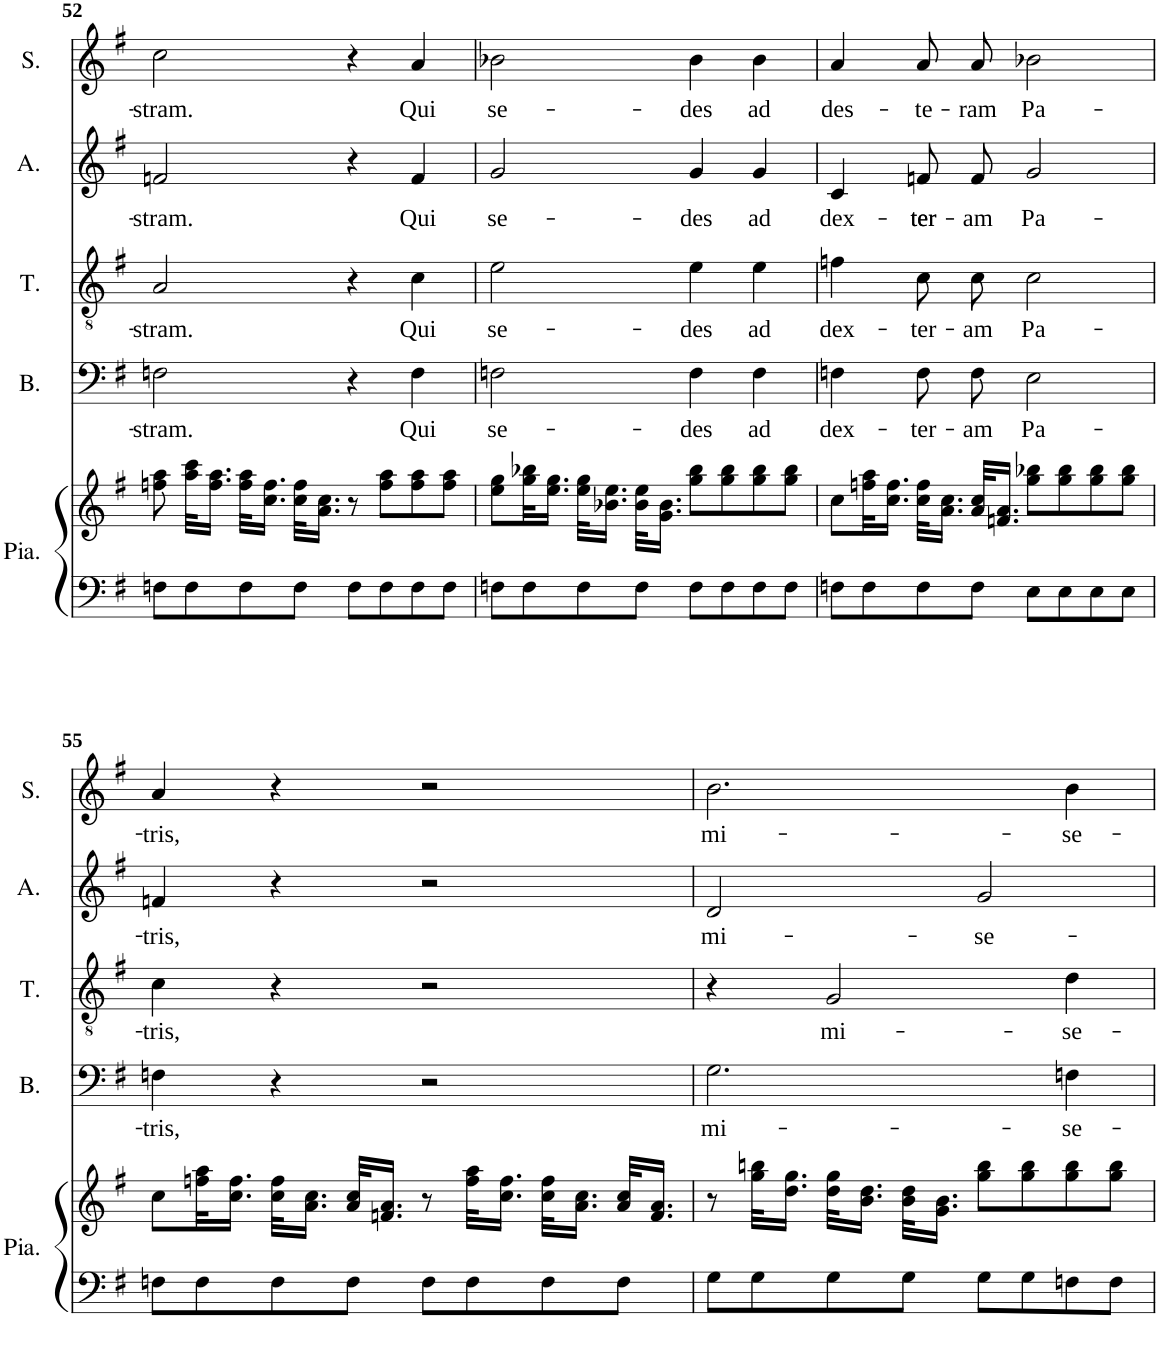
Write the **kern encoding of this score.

**kern	**kern	**kern	**text	**kern	**text	**kern	**text	**kern	**text
*part5	*part5	*part4	*part4	*part3	*part3	*part2	*part2	*part1	*part1
*staff6	*staff5	*staff4	*staff4	*staff3	*staff3	*staff2	*staff2	*staff1	*staff1
*I"Piano	*	*I"Basse	*	*I"Ténor	*	*I"Alto	*	*I"Soprano	*
*I'Pia.	*	*I'B.	*	*I'T.	*	*I'A.	*	*I'S.	*
!!LO:PB:g=z
*clefF4	*clefG2	*clefF4	*	*clefGv2	*	*clefG2	*	*clefG2	*
*k[f#]	*k[f#]	*k[f#]	*	*k[f#]	*	*k[f#]	*	*k[f#]	*
*M4/4	*M4/4	*M4/4	*	*M4/4	*	*M4/4	*	*M4/4	*
=52	=52	=52	=52	=52	=52	=52	=52	=52	=52
!	!	!	!LO:LY:b	!	!LO:LY:b	!	!LO:LY:b	!	!LO:LY:b
8Fn\L	8ffn\ 8aa\	2Fn\	-stram.	2A/	-stram.	2fn/	-stram.	2cc\	-stram.
8F\	32aa\ 32ccc\KLL	.	.	.	.	.	.	.	.
.	16.ff\ 16.aa\JJ	.	.	.	.	.	.	.	.
8F\	32ff\ 32aa\KLL	.	.	.	.	.	.	.	.
.	16.cc\ 16.ff\JJ	.	.	.	.	.	.	.	.
8F\J	32cc\ 32ff\KLL	.	.	.	.	.	.	.	.
.	16.a\ 16.cc\JJ	.	.	.	.	.	.	.	.
8F\L	8r	4r	.	4r	.	4r	.	4r	.
8F\	8ff\ 8aa\L	.	.	.	.	.	.	.	.
!	!	!	!LO:LY:b	!	!LO:LY:b	!	!LO:LY:b	!	!LO:LY:b
8F\	8ff\ 8aa\	4F\	Qui	4c\	Qui	4f/	Qui	4a/	Qui
8F\J	8ff\ 8aa\J	.	.	.	.	.	.	.	.
=53	=53	=53	=53	=53	=53	=53	=53	=53	=53
!	!	!	!LO:LY:b	!	!LO:LY:b	!	!LO:LY:b	!	!LO:LY:b
8Fn\L	8ee\ 8gg\L	2Fn\	se-	2e\	se-	2g/	se-	2b-X\	se-
8F\	32gg\ 32bb-X\KL	.	.	.	.	.	.	.	.
.	16.ee\ 16.gg\JJ	.	.	.	.	.	.	.	.
8F\	32ee\ 32gg\KLL	.	.	.	.	.	.	.	.
.	16.b-X\ 16.ee\JJ	.	.	.	.	.	.	.	.
8F\J	32b-\ 32ee\KLL	.	.	.	.	.	.	.	.
.	16.g\ 16.b-\JJ	.	.	.	.	.	.	.	.
!	!	!	!LO:LY:b	!	!LO:LY:b	!	!LO:LY:b	!	!LO:LY:b
8F\L	8gg\ 8bb-\L	4F\	-des	4e\	-des	4g/	-des	4b-\	-des
8F\	8gg\ 8bb-\	.	.	.	.	.	.	.	.
!	!	!	!LO:LY:b	!	!LO:LY:b	!	!LO:LY:b	!	!LO:LY:b
8F\	8gg\ 8bb-\	4F\	ad	4e\	ad	4g/	ad	4b-\	ad
8F\J	8gg\ 8bb-\J	.	.	.	.	.	.	.	.
=54	=54	=54	=54	=54	=54	=54	=54	=54	=54
!	!	!	!LO:LY:b	!	!LO:LY:b	!	!LO:LY:b	!	!LO:LY:b
8Fn\L	8cc\L	4Fn\	dex-	4fn\	dex-	4c/	dex-	4a/	des-
8F\	32ffn\ 32aa\KL	.	.	.	.	.	.	.	.
.	16.cc\ 16.ff\JJ	.	.	.	.	.	.	.	.
!	!	!	!LO:LY:b	!	!LO:LY:b	!	!LO:LY:b	!	!LO:LY:b
8F\	32cc\ 32ff\KLL	8F\L	-ter-	8c\L	-ter-	8fn/L	ter	8a/L	-te-
.	16.a\ 16.cc\JJ	.	.	.	.	.	.	.	.
!	!	!	!LO:LY:b	!	!LO:LY:b	!	!LO:LY:b	!	!LO:LY:b
8F\J	32a/ 32cc/KLL	8F\J	-am	8c\J	-am	8f/J	-am	8a/J	-ram
.	16.fn/ 16.a/JJ	.	.	.	.	.	.	.	.
!	!	!	!LO:LY:b	!	!LO:LY:b	!	!LO:LY:b	!	!LO:LY:b
8E\L	8gg\ 8bb-X\L	2E\	Pa-	2c\	Pa-	2g/	Pa-	2b-X\	Pa-
8E\	8gg\ 8bb-\	.	.	.	.	.	.	.	.
8E\	8gg\ 8bb-\	.	.	.	.	.	.	.	.
8E\J	8gg\ 8bb-\J	.	.	.	.	.	.	.	.
!!LO:LB:g=z
=55	=55	=55	=55	=55	=55	=55	=55	=55	=55
!	!	!	!LO:LY:b	!	!LO:LY:b	!	!LO:LY:b	!	!LO:LY:b
8Fn\L	8cc\L	4Fn\	-tris,	4c\	-tris,	4fn/	-tris,	4a/	-tris,
8F\	32ffn\ 32aa\KL	.	.	.	.	.	.	.	.
.	16.cc\ 16.ff\JJ	.	.	.	.	.	.	.	.
8F\	32cc\ 32ff\KLL	4r	.	4r	.	4r	.	4r	.
.	16.a\ 16.cc\JJ	.	.	.	.	.	.	.	.
8F\J	32a/ 32cc/KLL	.	.	.	.	.	.	.	.
.	16.fn/ 16.a/JJ	.	.	.	.	.	.	.	.
8F\L	8r	2r	.	2r	.	2r	.	2r	.
8F\	32ff\ 32aa\KLL	.	.	.	.	.	.	.	.
.	16.cc\ 16.ff\JJ	.	.	.	.	.	.	.	.
8F\	32cc\ 32ff\KLL	.	.	.	.	.	.	.	.
.	16.a\ 16.cc\JJ	.	.	.	.	.	.	.	.
8F\J	32a/ 32cc/KLL	.	.	.	.	.	.	.	.
.	16.f/ 16.a/JJ	.	.	.	.	.	.	.	.
=56	=56	=56	=56	=56	=56	=56	=56	=56	=56
!	!	!	!LO:LY:b	!	!	!	!LO:LY:b	!	!LO:LY:b
8G\L	8r	2.G\	mi-	4r	.	2d/	mi-	2.b\	mi-
8G\	32gg\ 32bbn\KLL	.	.	.	.	.	.	.	.
.	16.dd\ 16.gg\JJ	.	.	.	.	.	.	.	.
!	!	!	!	!	!LO:LY:b	!	!	!	!
8G\	32dd\ 32gg\KLL	.	.	2G/	mi-	.	.	.	.
.	16.b\ 16.dd\JJ	.	.	.	.	.	.	.	.
8G\J	32b\ 32dd\KLL	.	.	.	.	.	.	.	.
.	16.g\ 16.b\JJ	.	.	.	.	.	.	.	.
!	!	!	!	!	!	!	!LO:LY:b	!	!
8G\L	8gg\ 8bb\L	.	.	.	.	2g/	-se-	.	.
8G\	8gg\ 8bb\	.	.	.	.	.	.	.	.
!	!	!	!LO:LY:b	!	!LO:LY:b	!	!	!	!LO:LY:b
8Fn\	8gg\ 8bb\	4Fn\	-se-	4d\	-se-	.	.	4b\	-se-
8F\J	8gg\ 8bb\J	.	.	.	.	.	.	.	.
=	=	=	=	=	=	=	=	=	=
*-	*-	*-	*-	*-	*-	*-	*-	*-	*-
